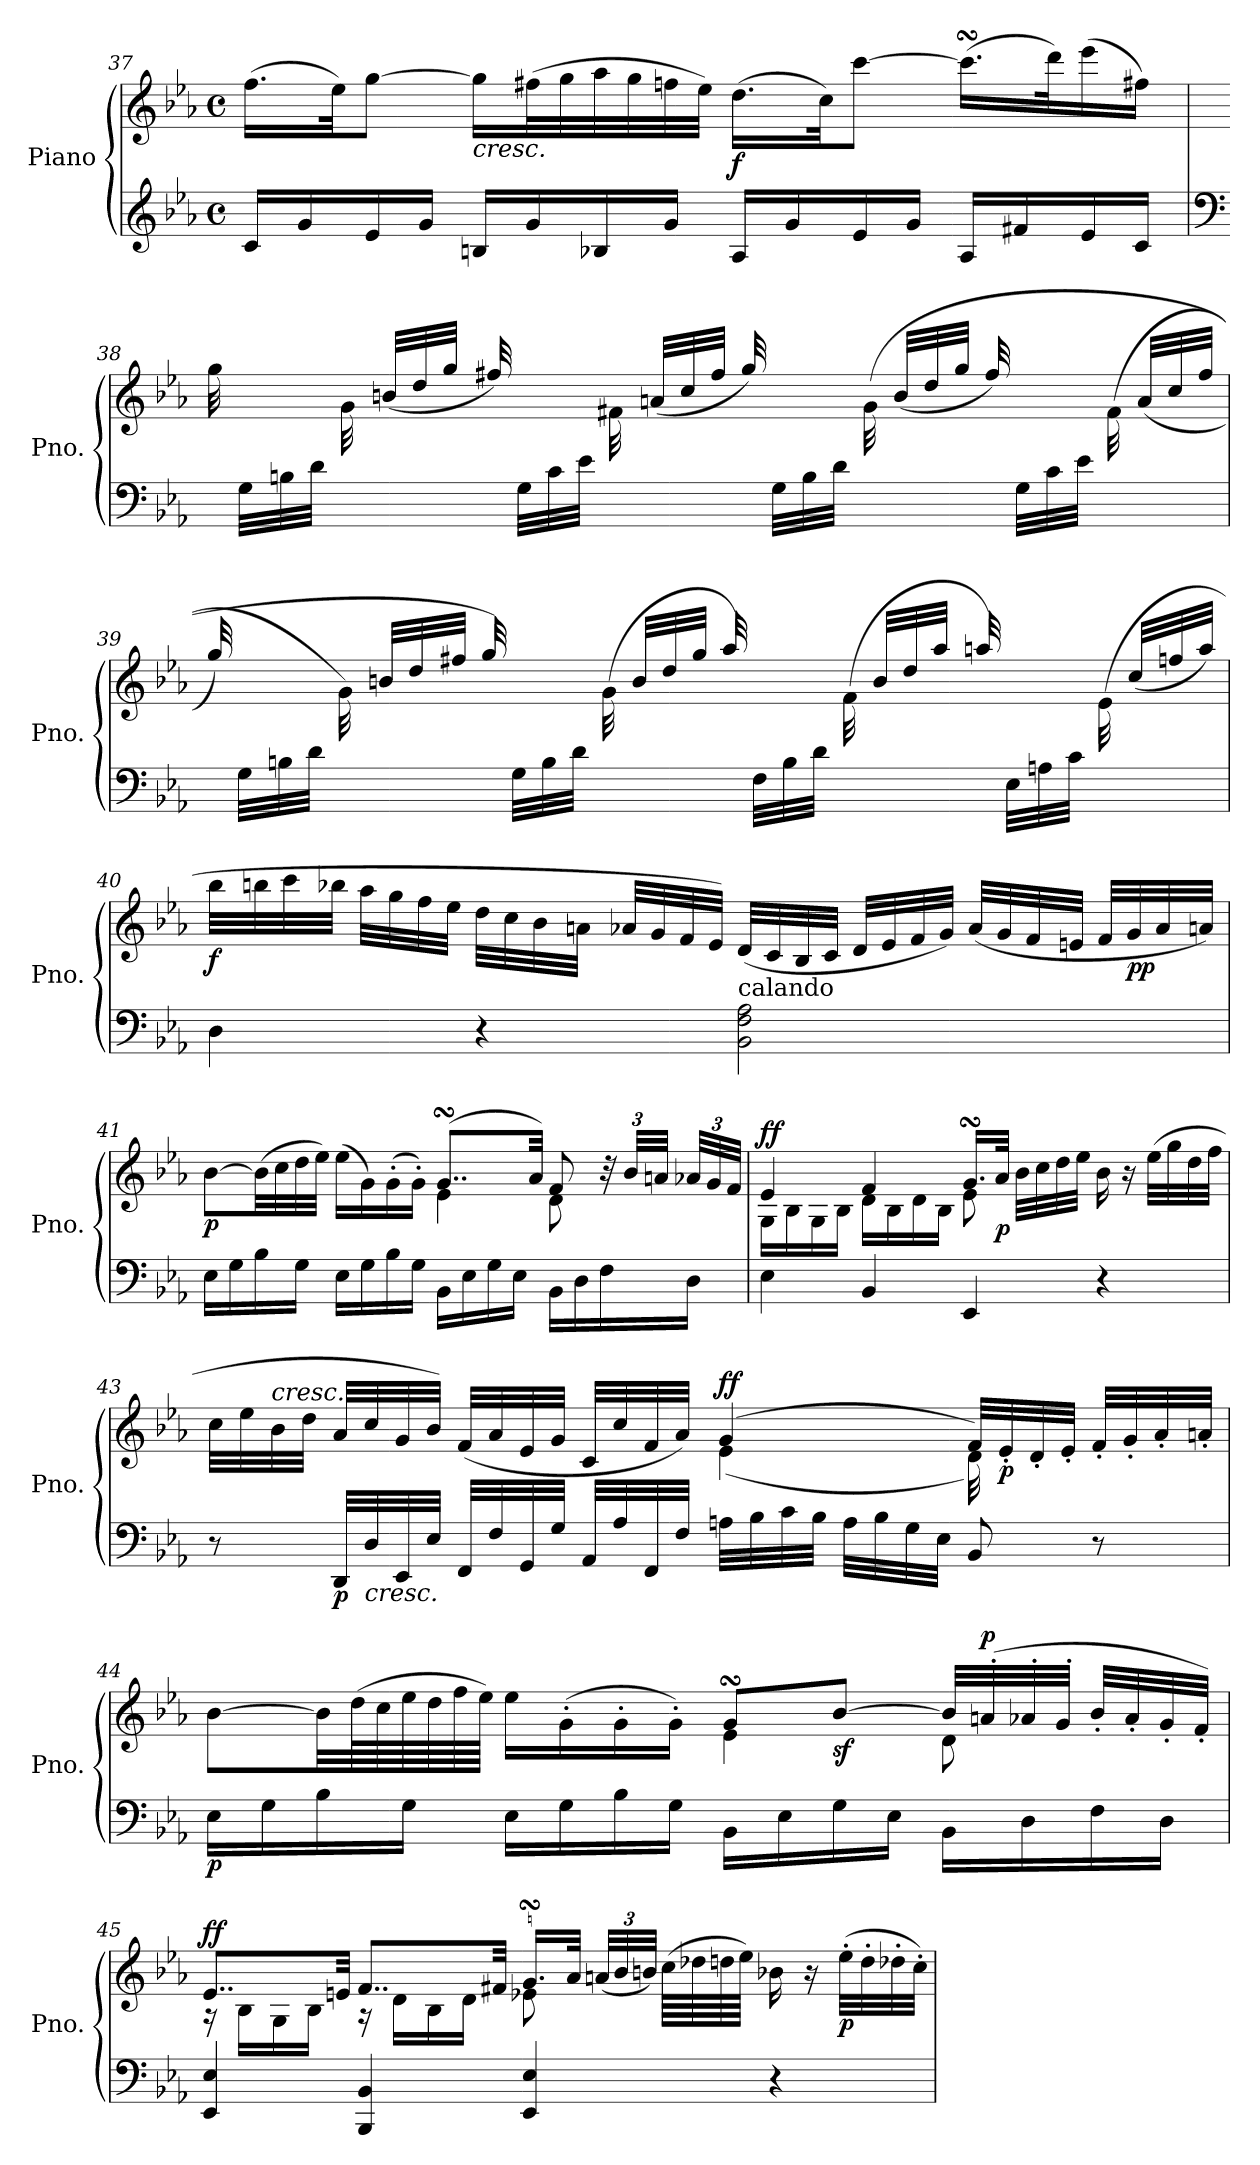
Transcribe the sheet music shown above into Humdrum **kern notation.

**kern	**kern	**dynam
*part1	*part1	*part1
*staff2	*staff1	*staff1/2
*I"Piano	*	*
*I'Pno.	*	*
*clefG2	*clefG2	*
*k[b-e-a-]	*k[b-e-a-]	*
*M4/4	*M4/4	*
*met(c)	*met(c)	*
=37	=37	=37
16c/LL	(>16.ff\LL	.
16g/	.	.
.	32ee-\JK)	.
16e-/	[8gg\J	.
16g/JJ	.	.
!	!LO:TX:b:i:t=cresc.	!
16Bn/LL	16gg\LL]	.
16g/	(>32ff#X\L	.
.	32gg\	.
16B-X/	32aa-\	.
.	32gg\	.
16g/JJ	32ffn\	.
.	32ee-\JJJ)	.
!	!	!LO:DY:b
16A-/LL	(>16.dd\LL	f
16g/	.	.
.	32cc\JK)	.
16e-/	[8ccc\J	.
16g/JJ	.	.
16A-/LL	(>16.cccsSSS\LL]	.
16f#X/	.	.
.	32ddd\K)	.
16e-/	(>16eee-\	.
16c/JJ	16ff#X\JJ)	.
=38	=38	=38
*clefF4	*	*
32ryy	32gg\	.
(>32G\LLL	32ryy	.
32Bn\	16ryy	.
32d\JJJ	.	.
8ryy	(32g\	.
.	(<32bn/LLL	.
.	32dd/	.
.	32gg/JJJ	.
32ryy	32ff#X/)	.
(<32G\LLL	32ryy	.
32c\	16ryy	.
32e-\JJJ	.	.
8ryy	(32f#X\	.
.	(<32an/LLL	.
.	32cc/	.
.	32ff#/JJJ	.
32ryy	32gg/)	.
(<32G\LLL	32ryy	.
32B\	16ryy	.
32d\JJJ	.	.
8ryy	(32g\	.
.	(<32b/LLL	.
.	32dd/	.
.	32gg/JJJ	.
32ryy	32ff#/)	.
(<32G\LLL	32ryy	.
32c\	16ryy	.
32e-\JJJ	.	.
8ryy	(32f#\	.
.	(<32a/LLL	.
.	32cc/	.
.	32ff#/JJJ	.
=39	=39	=39
32ryy	32gg/)	.
(>32G\LLL	32ryy	.
32Bn\	16ryy	.
32d\JJJ	.	.
32ryy	32g\)	.
32ryy	32bn/LLL	.
16ryy	32dd/	.
.	32ff#X/JJJ	.
32ryy	32gg/)	.
32G\LLL	32ryy	.
32B\	16ryy	.
32d\JJJ	.	.
32ryy	(32g\	.
32ryy	32b/LLL	.
16ryy	32dd/	.
.	32gg/JJJ	.
32ryy	32aa-/)	.
32F\LLL	32ryy	.
32B\	16ryy	.
32d\JJJ	.	.
32ryy	(32f\	.
32ryy	32b/LLL	.
16ryy	32dd/	.
.	32aa-/JJJ	.
32ryy	32aan/)	.
32E-\LLL	32ryy	.
32An\	16ryy	.
32c\JJJ	.	.
32ryy	(32e-\	.
32ryy	(<32cc/LLL	.
16ryy	32ffn/	.
.	32aa/JJJ)	.
=40	=40	=40
!	!	!LO:DY:b
4D\	32bb-\LLL	f
.	32bbn\	.
.	32ccc\	.
.	32bb-X\JJJ	.
.	32aa-\LLL	.
.	32gg\	.
.	32ff\	.
.	32ee-\JJJ	.
4r	32dd\LLL	.
.	32cc\	.
.	32b-\	.
.	32an\JJJ	.
.	32a-X/LLL	.
.	32g/	.
.	32f/	.
.	32e-/JJJ)	.
!LO:TX:a:t=calando	!	!
2BB-\ 2F\ 2A-\	(<32d/LLL	.
.	32c/	.
.	32B-/	.
.	32c/JJJ	.
.	32d/LLL	.
.	32e-/	.
.	32f/	.
.	32g/JJJ)	.
.	(<32a-/LLL	.
.	32g/	.
.	32f/	.
.	32en/JJJ	.
.	32f/LLL	.
!	!	!LO:DY:b
.	32g/	pp
.	32a-/	.
.	32an/JJJ)	.
=41	=41	=41
*	*^	*
!	!	!	!LO:DY:b
16E-\LL	[8b-\L	2ryy	p
16G\	.	.	.
16B-\	(>32b-\LL]	.	.
.	32cc\	.	.
16G\JJ	32dd\	.	.
.	32ee-\JJJ)	.	.
16E-\LL	(>16ee-\LL	.	.
16G\	16g\)	.	.
16B-\	(>16g'\	.	.
16G\JJ	16g'\JJ)	.	.
16BB-\LL	(>8..gsSsS/L	4e-\	.
16E-\	.	.	.
16G\	.	.	.
16E-\JJ	.	.	.
.	32a-/Jkk)	.	.
16BB-\LL	8f/	8d\	.
16D\	.	.	.
*	*Xbrackettup	*	*
16F\	48r	8ryy	.
.	48b-/LLL	.	.
.	48an/JJJ	.	.
16D\JJ	48a-X/LLL	.	.
.	48g/	.	.
.	48f/JJJ	.	.
=42	=42	=42	=42
!	!	!	!LO:DY:b=2
!	!	!	!LO:DY:n=1:a
4E-\	4e-/	16G\LL	f f
.	.	16B-\	.
.	.	16G\	.
.	.	16B-\JJ	.
4BB-/	4f/	16d\LL	.
.	.	16B-\	.
.	.	16d\	.
.	.	16B-\JJ	.
4EE-/	16.gsSsS/LL	8e-\	.
!	!	!	!LO:DY:n=2:b
.	32a-/JJk	.	p
.	32b-\LLL	8ryy	.
.	32cc\	.	.
.	32dd\	.	.
.	32ee-\JJJ	.	.
4r	16b-\	4ryy	.
.	16r	.	.
.	(>32ee-\LLL	.	.
.	32gg\	.	.
.	32dd\	.	.
.	32ff\JJJ	.	.
=43	=43	=43	=43
8r	32cc\LLL	2ryy	.
.	32ee-\	.	.
!	!LO:TX:a:i:t=cresc.	!	!
.	32b-\	.	.
.	32dd\JJJ	.	.
!	!	!	!LO:DY:b=2
32DD/LLL	32a-/LLL	.	p
!LO:TX:b:i:t=cresc.	!	!	!
32D/	32cc/	.	.
32EE-/	32g/	.	.
32E-/JJJ	32b-/JJJ)	.	.
32FF/LLL	(<32f/LLL	.	.
32F/	32a-/	.	.
32GG/	32e-/	.	.
32G/JJJ	32g/JJJ	.	.
32AA-/LLL	32c/LLL	.	.
32A-/	32cc/	.	.
32FF/	32f/	.	.
32F/JJJ	32a-/JJJ)	.	.
!	!	!	!LO:DY:b=2
!	!	!	!LO:DY:n=1:a
32An\LLL	(>4g/	(<4e-\	f f
32B-\	.	.	.
32c\	.	.	.
32B-\JJJ	.	.	.
32A\LLL	.	.	.
32B-\	.	.	.
32G\	.	.	.
32E-\JJJ	.	.	.
8BB-/	32f/LLL)	32d\)	.
!	!	!	!LO:DY:n=2:b
.	32e-'/	32ryy	p
.	32d'/	16ryy	.
.	32e-'/JJJ	.	.
8r	32f'/LLL	8ryy	.
.	32g'/	.	.
.	32a-'/	.	.
.	32an'/JJJ	.	.
=44	=44	=44	=44
!	!	!	!LO:DY:b=2
16E-\LL	[8b-\L	2ryy	p
16G\	.	.	.
16B-\	32b-\LL]	.	.
.	(>64dd\L	.	.
.	64cc\	.	.
16G\JJ	64ee-\	.	.
.	64dd\	.	.
.	64ff\	.	.
.	64ee-\JJJJ)	.	.
16E-\LL	16ee-\LL	.	.
16G\	(>16g'\	.	.
16B-\	16g'\	.	.
16G\JJ	16g'\JJ)	.	.
16BB-\LL	8gsSsS/L	4e-\	.
16E-\	.	.	.
!	!	!	!LO:DY:b
16G\	[8b-/J	.	sf
16E-\JJ	.	.	.
16BB-\LL	32b-/LLL]	8d\	.
!	!	!	!LO:DY:a
.	(<32an'/	.	p
16D\	32a-X'/	.	.
.	32g'/JJJ	.	.
16F\	32b-'/LLL	8ryy	.
.	32a-'/	.	.
16D\JJ	32g'/	.	.
.	32f'/JJJ)	.	.
=45	=45	=45	=45
!	!	!	!LO:DY:b=2
!	!	!	!LO:DY:n=1:a
4EE-/ 4E-/	8..e-/L	16r	f f
.	.	16B-\LL	.
.	.	16G\	.
.	.	16B-\JJ	.
.	32en/Jkk	.	.
4BBB-/ 4BB-/	8..f/L	16r	.
.	.	16d\LL	.
.	.	16B-\	.
.	.	16d\JJ	.
.	32f#X/Jkk	.	.
4EE-/ 4E-/	16.gsSsS/LL	8e-X\	.
.	32a-/JJk	.	.
.	(<48an/LLL	8ryy	.
.	48b-/	.	.
.	48bn/JJJ)	.	.
.	(>64cc\LLLL	.	.
.	64dd-X\	.	.
.	64ddn\	.	.
.	64ee-\JJJJ)	.	.
4r	16b-X\	4ryy	.
.	16r	.	.
!	!	!	!LO:DY:n=2:b
.	(>32ee-'\LLL	.	p
.	32dd'\	.	.
.	32dd-X'\	.	.
.	32cc'\JJJ)	.	.
*	*v	*v	*
=	=	=
*-	*-	*-
